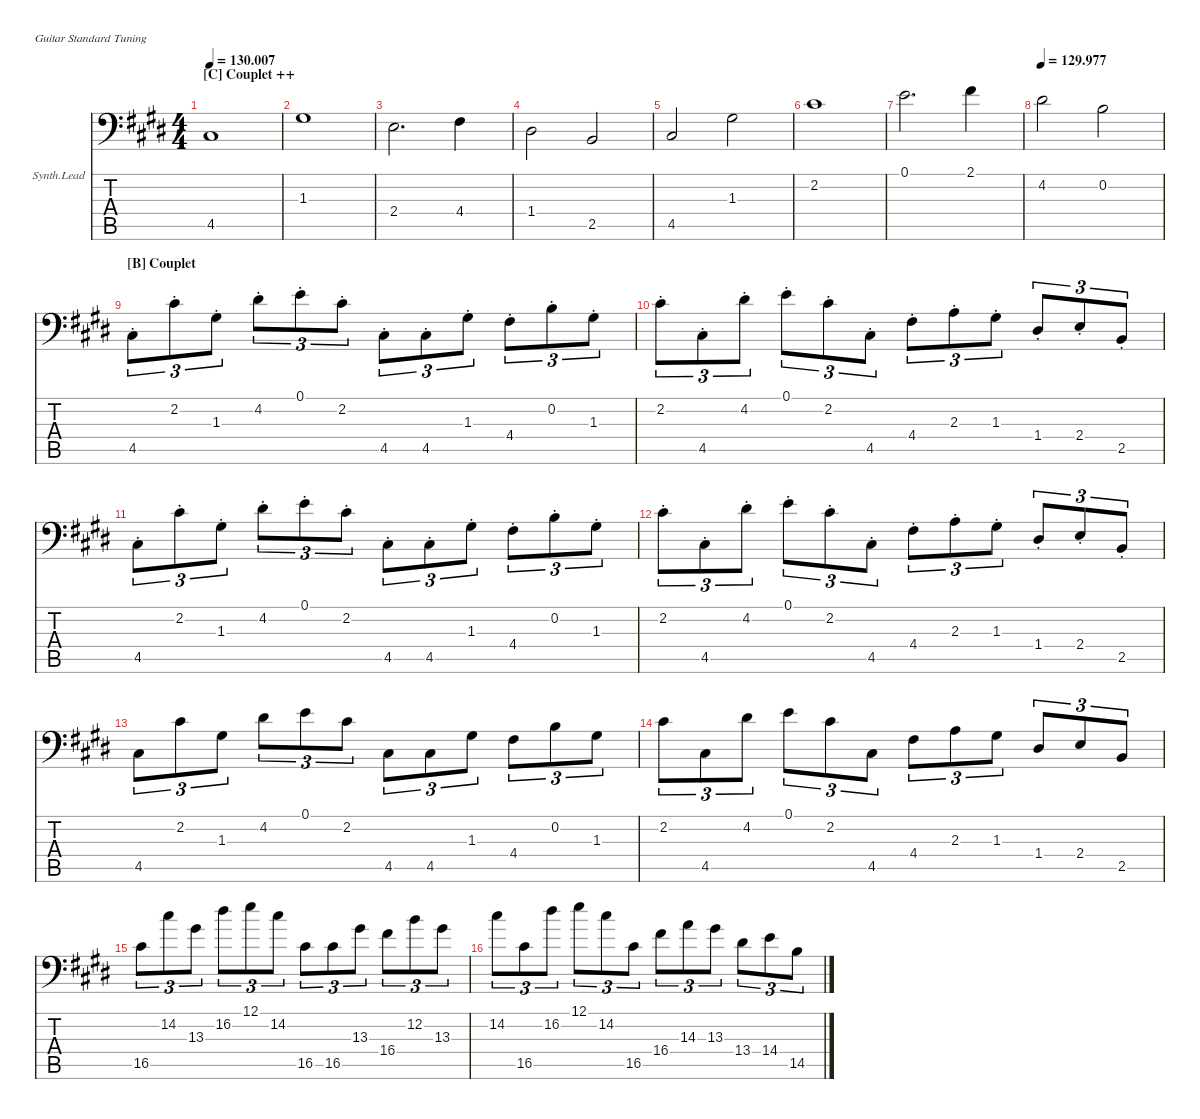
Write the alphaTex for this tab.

\defaultSystemsLayout 4
\hideDynamics
\bracketExtendMode nobrackets
\firstSystemTrackNameOrientation horizontal
\track ("SYNTH Lead" "Synth.Lead") {defaultSystemsLayout 4 instrument lead7fifths}
\staff {score tabs}
\tuning (E4 B3 G3 D3 A2 E2)
\ts (4 4)
\section ("C" "Couplet ++")
\tempo
130.007
\accidentals auto
\clef f4
\ottava regular
\simile none
\ks e
4.5{acc #}.1{dy f beam Up} |
1.3{acc #}.1{beam Down} |
2.4{acc forcenatural}.2{d beam Down} 4.4{acc #}.4{beam Down} |
1.4{acc #}.2{beam Down} 2.5{acc forcenatural}.2{beam Up} |
4.5{acc #}.2{beam Up} 1.3{acc #}.2{beam Down} |
2.2{acc #}.1{beam Down} |
0.1{acc forcenatural}.2{d beam Down} 2.1{acc #}.4{beam Down} |
\tempo
129.977 4.2{acc #}.2{beam Down} 0.2{acc forcenatural}.2{beam Down} |
\section ("B" "Couplet")
4.5{st acc #}.8{tu (3 2) dy mf beam Down} 2.2{st acc #}.8{tu (3 2) beam Down} 1.3{st acc #}.8{tu (3 2) beam Down} 4.2{st acc #}.8{tu (3 2) beam Down} 0.1{st acc forcenatural}.8{tu (3 2) beam Down} 2.2{st acc #}.8{tu (3 2) beam Down} 4.5{st acc #}.8{tu (3 2) beam Down} 4.5{st acc #}.8{tu (3 2) beam Down} 1.3{st acc #}.8{tu (3 2) beam Down} 4.4{st acc #}.8{tu (3 2) beam Down} 0.2{st acc forcenatural}.8{tu (3 2) beam Down} 1.3{st acc #}.8{tu (3 2) beam Down} |
2.2{st acc #}.8{tu (3 2) beam Down} 4.5{st acc #}.8{tu (3 2) beam Down} 4.2{st acc #}.8{tu (3 2) beam Down} 0.1{st acc forcenatural}.8{tu (3 2) beam Down} 2.2{st acc #}.8{tu (3 2) beam Down} 4.5{st acc #}.8{tu (3 2) beam Down} 4.4{st acc #}.8{tu (3 2) beam Down} 2.3{st acc forcenatural}.8{tu (3 2) beam Down} 1.3{st acc #}.8{tu (3 2) beam Down} 1.4{st acc #}.8{tu (3 2) beam Up} 2.4{st acc forcenatural}.8{tu (3 2) beam Up} 2.5{st acc forcenatural}.8{tu (3 2) beam Up} |
4.5{st acc #}.8{tu (3 2) beam Down} 2.2{st acc #}.8{tu (3 2) beam Down} 1.3{st acc #}.8{tu (3 2) beam Down} 4.2{st acc #}.8{tu (3 2) beam Down} 0.1{st acc forcenatural}.8{tu (3 2) beam Down} 2.2{st acc #}.8{tu (3 2) beam Down} 4.5{st acc #}.8{tu (3 2) beam Down} 4.5{st acc #}.8{tu (3 2) beam Down} 1.3{st acc #}.8{tu (3 2) beam Down} 4.4{st acc #}.8{tu (3 2) beam Down} 0.2{st acc forcenatural}.8{tu (3 2) beam Down} 1.3{st acc #}.8{tu (3 2) beam Down} |
2.2{st acc #}.8{tu (3 2) beam Down} 4.5{st acc #}.8{tu (3 2) beam Down} 4.2{st acc #}.8{tu (3 2) beam Down} 0.1{st acc forcenatural}.8{tu (3 2) beam Down} 2.2{st acc #}.8{tu (3 2) beam Down} 4.5{st acc #}.8{tu (3 2) beam Down} 4.4{st acc #}.8{tu (3 2) beam Down} 2.3{st acc forcenatural}.8{tu (3 2) beam Down} 1.3{st acc #}.8{tu (3 2) beam Down} 1.4{st acc #}.8{tu (3 2) beam Up} 2.4{st acc forcenatural}.8{tu (3 2) beam Up} 2.5{st acc forcenatural}.8{tu (3 2) beam Up} |
4.5{acc #}.8{tu (3 2) beam Down} 2.2{acc #}.8{tu (3 2) beam Down} 1.3{acc #}.8{tu (3 2) beam Down} 4.2{acc #}.8{tu (3 2) beam Down} 0.1{acc forcenatural}.8{tu (3 2) beam Down} 2.2{acc #}.8{tu (3 2) beam Down} 4.5{acc #}.8{tu (3 2) beam Down} 4.5{acc #}.8{tu (3 2) beam Down} 1.3{acc #}.8{tu (3 2) beam Down} 4.4{acc #}.8{tu (3 2) beam Down} 0.2{acc forcenatural}.8{tu (3 2) beam Down} 1.3{acc #}.8{tu (3 2) beam Down} |
2.2{acc #}.8{tu (3 2) beam Down} 4.5{acc #}.8{tu (3 2) beam Down} 4.2{acc #}.8{tu (3 2) beam Down} 0.1{acc forcenatural}.8{tu (3 2) beam Down} 2.2{acc #}.8{tu (3 2) beam Down} 4.5{acc #}.8{tu (3 2) beam Down} 4.4{acc #}.8{tu (3 2) beam Down} 2.3{acc forcenatural}.8{tu (3 2) beam Down} 1.3{acc #}.8{tu (3 2) beam Down} 1.4{acc #}.8{tu (3 2) beam Up} 2.4{acc forcenatural}.8{tu (3 2) beam Up} 2.5{acc forcenatural}.8{tu (3 2) beam Up} |
16.5{acc #}.8{tu (3 2) beam Down} 14.2{acc #}.8{tu (3 2) beam Down} 13.3{acc #}.8{tu (3 2) beam Down} 16.2{acc #}.8{tu (3 2) beam Down} 12.1{acc forcenatural}.8{tu (3 2) beam Down} 14.2{acc #}.8{tu (3 2) beam Down} 16.5{acc #}.8{tu (3 2) beam Down} 16.5{acc #}.8{tu (3 2) beam Down} 13.3{acc #}.8{tu (3 2) beam Down} 16.4{acc #}.8{tu (3 2) beam Down} 12.2{acc forcenatural}.8{tu (3 2) beam Down} 13.3{acc #}.8{tu (3 2) beam Down} |
14.2{acc #}.8{tu (3 2) beam Down} 16.5{acc #}.8{tu (3 2) beam Down} 16.2{acc #}.8{tu (3 2) beam Down} 12.1{acc forcenatural}.8{tu (3 2) beam Down} 14.2{acc #}.8{tu (3 2) beam Down} 16.5{acc #}.8{tu (3 2) beam Down} 16.4{acc #}.8{tu (3 2) beam Down} 14.3{acc forcenatural}.8{tu (3 2) beam Down} 13.3{acc #}.8{tu (3 2) beam Down} 13.4{acc #}.8{tu (3 2) beam Down} 14.4{acc forcenatural}.8{tu (3 2) beam Down} 14.5{acc forcenatural}.8{tu (3 2) beam Down}
